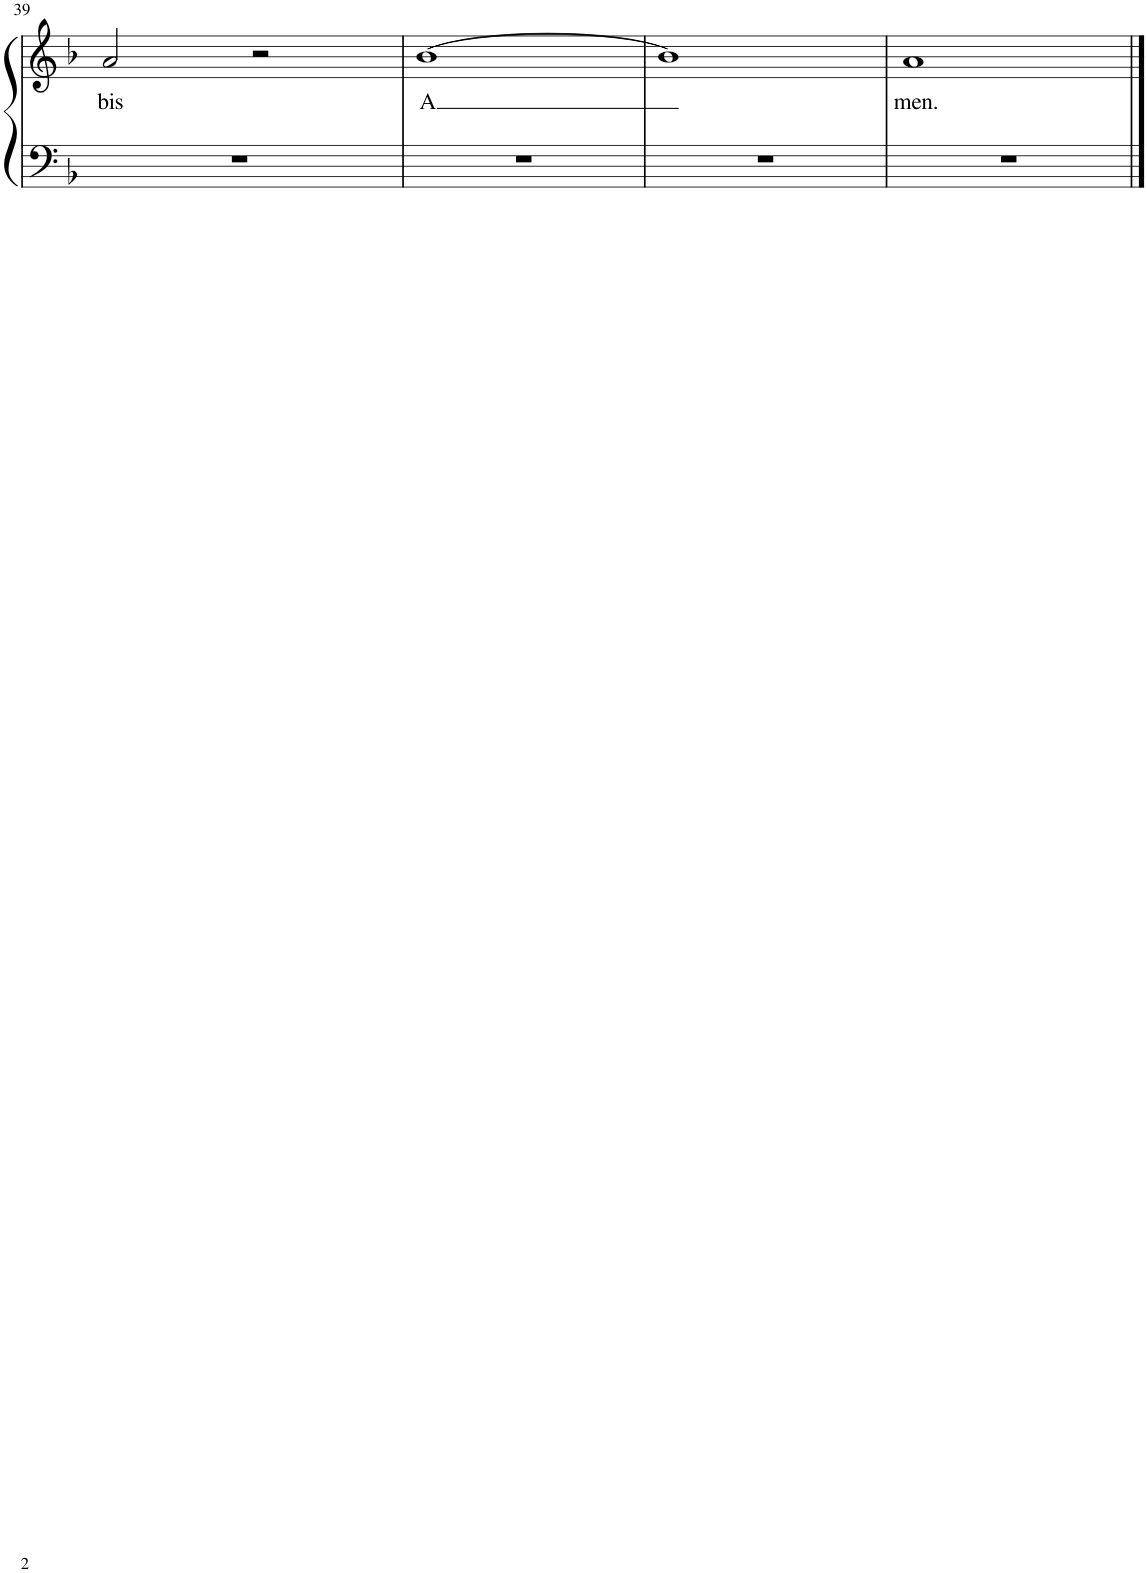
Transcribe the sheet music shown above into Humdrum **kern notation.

**kern	**kern	**text
*part1	*part1	*part1
*staff2	*staff1	*staff1
*I"Piano	*	*
*I'Pno.	*	*
!!LO:PB:g=z
*clefF4	*clefG2	*
*k[b-]	*k[b-]	*
*M4/4	*M4/4	*
*met(c)	*met(c)	*
=39	=39	=39
!	!	!LO:LY:b
1r	2a/	bis
.	2r	.
=40	=40	=40
!	!	!LO:LY:b
1r	[1b-	A
=41	=41	=41
1r	1b-]	.
=42	=42	=42
!	!	!LO:LY:b
1r	1a	men.
==	==	==
*-	*-	*-
